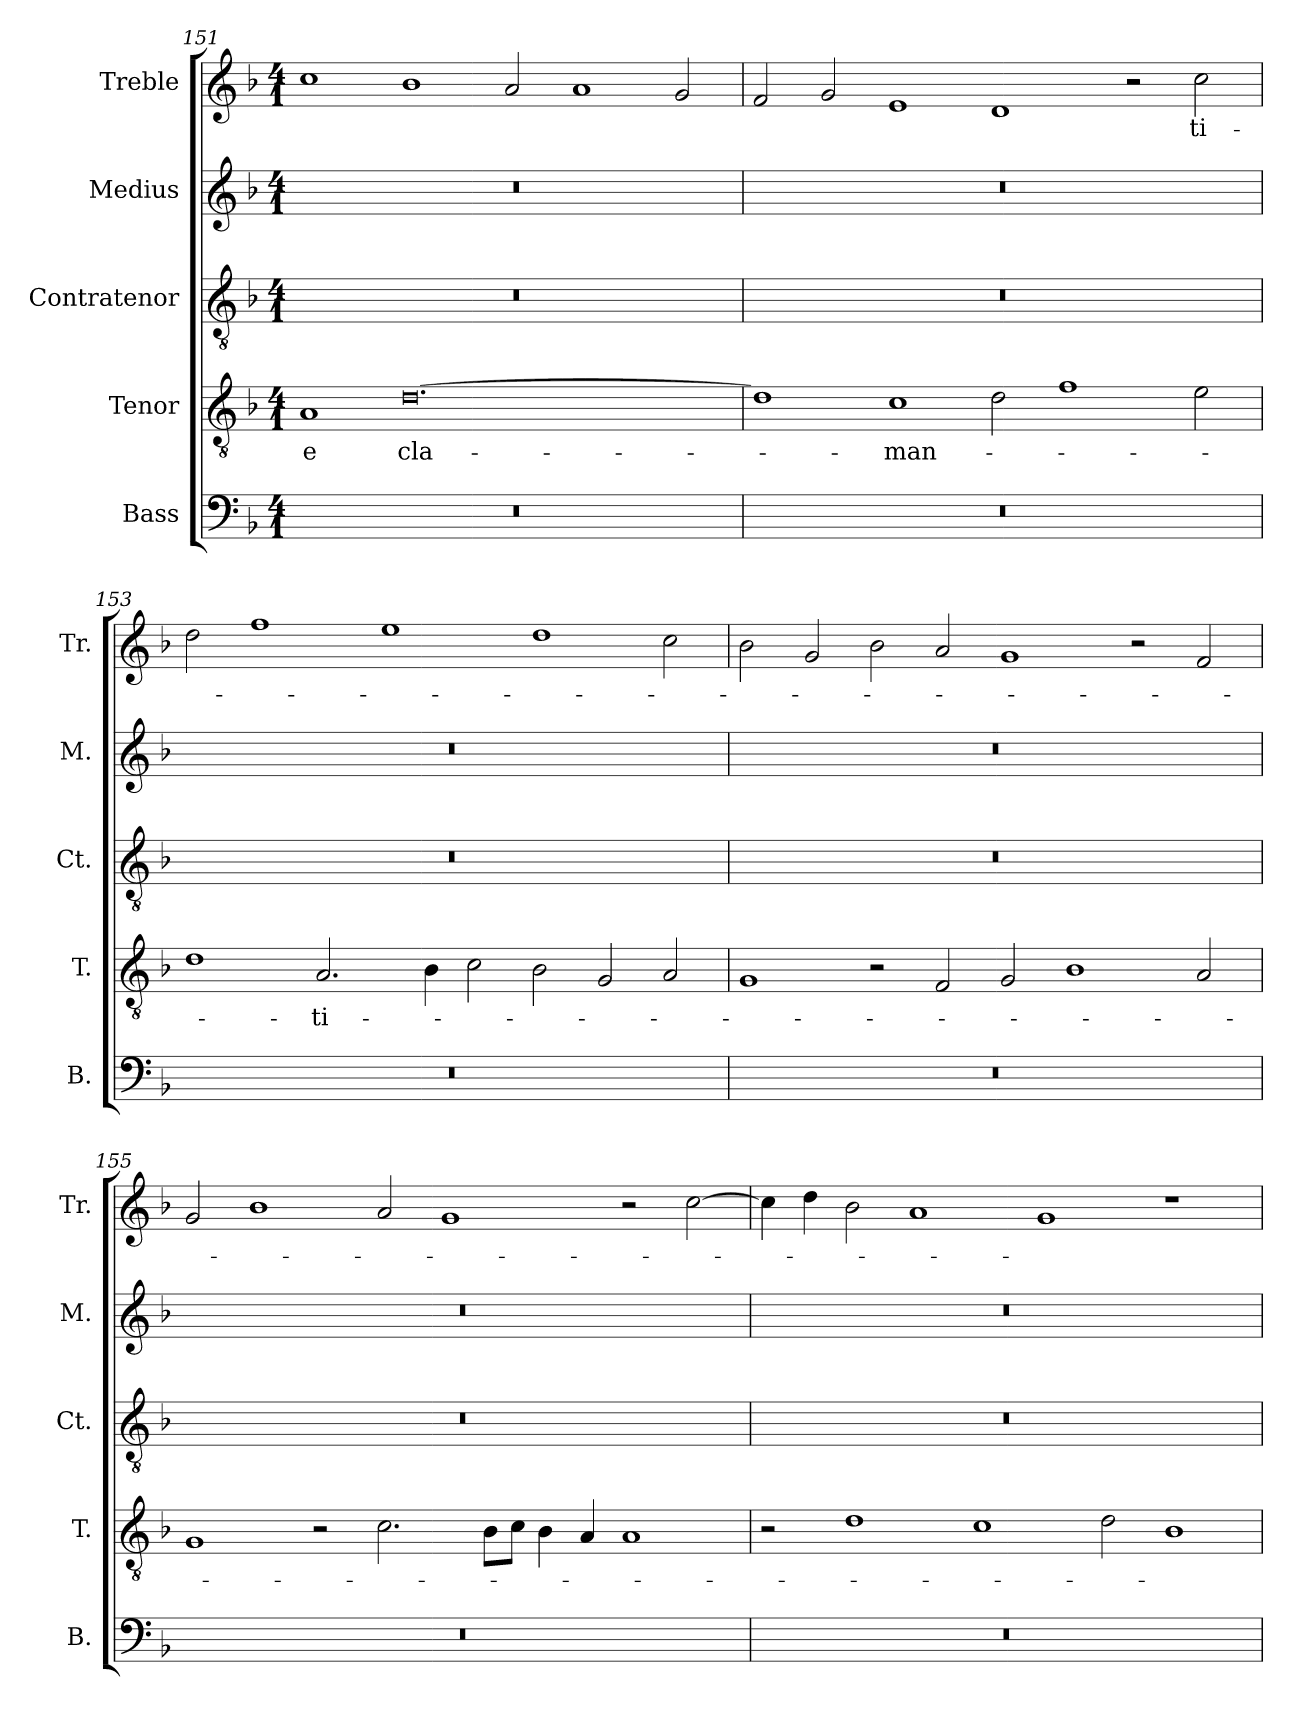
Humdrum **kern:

**kern	**kern	**text	**kern	**kern	**kern	**text
*part5	*part4	*part4	*part3	*part2	*part1	*part1
*staff5	*staff4	*staff4	*staff3	*staff2	*staff1	*staff1
*I"Bass	*I"Tenor	*	*I"Contratenor	*I"Medius	*I"Treble	*
*I'B.	*I'T.	*	*I'Ct.	*I'M.	*I'Tr.	*
*clefF4	*clefGv2	*	*clefGv2	*clefG2	*clefG2	*
*	*ITrd7c12	*	*ITrd7c12	*	*	*
*k[b-]	*k[b-]	*	*k[b-]	*k[b-]	*k[b-]	*
*d:	*d:	*	*d:	*d:	*d:	*
*M4/1	*M4/1	*	*M4/1	*M4/1	*M4/1	*
=151	=151	=151	=151	=151	=151	=151
!LO:N:vis=1	!	!	!	!	!	!
!	!	!LO:LY:b:color=#000000	!LO:N:vis=1	!LO:N:vis=1	!	!
00r	1AAi	-e	00r	00r	1cci	.
!	!	!LO:LY:b:color=#000000	!	!	!	!
.	[>0.Di	cla-	.	.	1b-i	.
.	.	.	.	.	2ai/	.
.	.	.	.	.	1ai	.
.	.	.	.	.	2gi/	.
!!LO:LB:g=z
=152	=152	=152	=152	=152	=152	=152
!LO:N:vis=1	!	!	!LO:N:vis=1	!LO:N:vis=1	!	!
00r	1Di]	.	00r	00r	2fi/	.
.	.	.	.	.	2gi/	.
!	!	!LO:LY:b:color=#000000	!	!	!	!
.	1Ci	-man-	.	.	1ei	.
.	2Di\	.	.	.	1di	.
.	1Fi	.	.	.	.	.
.	.	.	.	.	2r	.
!	!	!	!	!	!	!LO:LY:b:color=#000000
.	2Ei\	.	.	.	2cci\	-ti-
=153	=153	=153	=153	=153	=153	=153
!LO:N:vis=1	!	!	!LO:N:vis=1	!LO:N:vis=1	!	!
00r	1Di	.	00r	00r	2ddi\	.
.	.	.	.	.	1ffi	.
!	!	!LO:LY:b:color=#000000	!	!	!	!
.	2.AAi/	-ti-	.	.	.	.
.	.	.	.	.	1eei	.
.	4BB-i\	.	.	.	.	.
.	2Ci\	.	.	.	.	.
.	2BB-i\	.	.	.	1ddi	.
.	2GGi/	.	.	.	.	.
.	2AAi/	.	.	.	2cci\	.
=154	=154	=154	=154	=154	=154	=154
!LO:N:vis=1	!	!	!LO:N:vis=1	!LO:N:vis=1	!	!
00r	1GGi	.	00r	00r	2b-i\	.
.	.	.	.	.	2gi/	.
.	2r	.	.	.	2b-i\	.
.	2FFi/	.	.	.	2ai/	.
.	2GGi/	.	.	.	1gi	.
.	1BB-i	.	.	.	.	.
.	.	.	.	.	2r	.
.	2AAi/	.	.	.	2fi/	.
!!LO:LB:g=z
=155	=155	=155	=155	=155	=155	=155
!LO:N:vis=1	!	!	!LO:N:vis=1	!LO:N:vis=1	!	!
00r	1GGi	.	00r	00r	2gi/	.
.	.	.	.	.	1b-i	.
.	2r	.	.	.	.	.
.	2.Ci\	.	.	.	2ai/	.
.	.	.	.	.	1gi	.
.	8BB-i\L	.	.	.	.	.
.	8Ci\J	.	.	.	.	.
.	4BB-i\	.	.	.	.	.
.	4AAi/	.	.	.	.	.
.	1AAi	.	.	.	2r	.
.	.	.	.	.	[>2cci\	.
=156	=156	=156	=156	=156	=156	=156
!LO:N:vis=1	!	!	!LO:N:vis=1	!LO:N:vis=1	!	!
00r	2r	.	00r	00r	4cci\]	.
.	.	.	.	.	4ddi\	.
.	1Di	.	.	.	2b-i\	.
.	.	.	.	.	1ai	.
.	1Ci	.	.	.	.	.
.	.	.	.	.	1gi	.
.	2Di\	.	.	.	.	.
.	1BB-i	.	.	.	1r	.
=	=	=	=	=	=	=
*-	*-	*-	*-	*-	*-	*-
